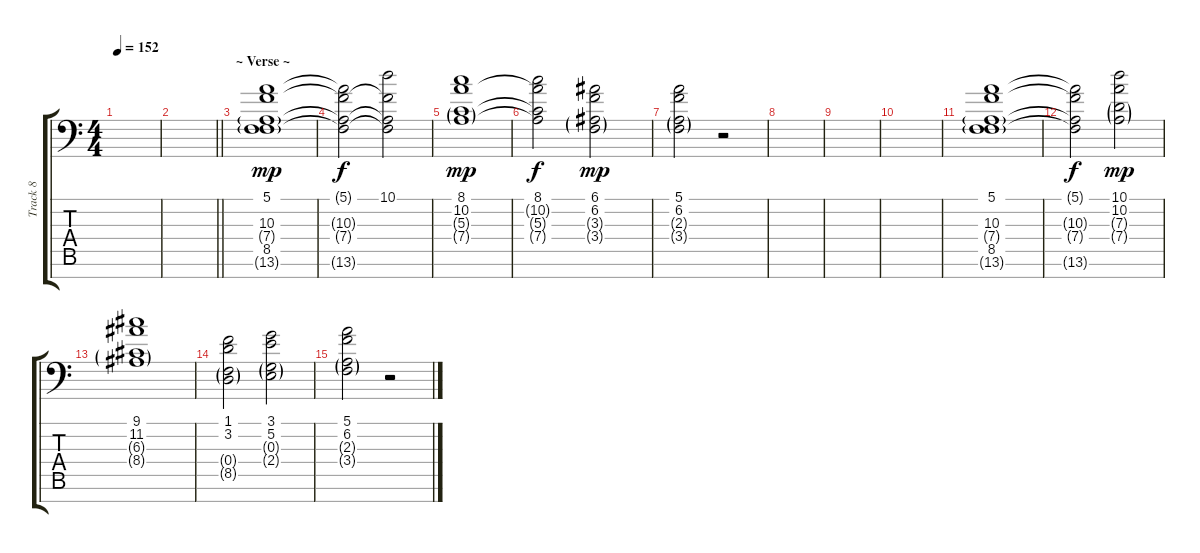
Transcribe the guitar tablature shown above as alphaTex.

\track ("Track 8" "Track 8") {instrument choiraahs}
\staff {score tabs}
\tuning (E4 B3 G3 D3 A2 E2 A1) {hide}
\ts (4 4)
\tempo 152
\clef f4
\ks c
|
\barLineRight lightlight
|
\section ("" "~ Verse ~")
(5.1 10.3 7.4{g} 8.5 13.6{g}).1{dy mp} |
(5.1{t} 10.3{t} 7.4{t} 13.6{t}).2{dy f} (10.1 10.3{t} 7.4{t} 13.6{t}).2 |
(8.1 10.2 5.3{g} 7.4{g}).1{dy mp} |
(8.1 10.2{t} 5.3{t} 7.4{t}).2{dy f} (6.1 6.2 3.3{g} 3.4{g}).2{dy mp} |
(5.1 6.2 2.3{g} 3.4{g}).2 r.2 |
|
|
|
(5.1 10.3 7.4{g} 8.5 13.6{g}).1 |
(5.1{t} 10.3{t} 7.4{t} 13.6{t}).2{dy f} (10.1 10.2 7.3{g} 7.4{g}).2{dy mp} |
(9.1 11.2 6.3{g} 8.4{g}).1 |
(1.1 3.2 0.4{g} 8.5{g}).2 (3.1 5.2 0.3{g} 2.4{g}).2 |
(5.1 6.2 2.3{g} 3.4{g}).2 r.2
